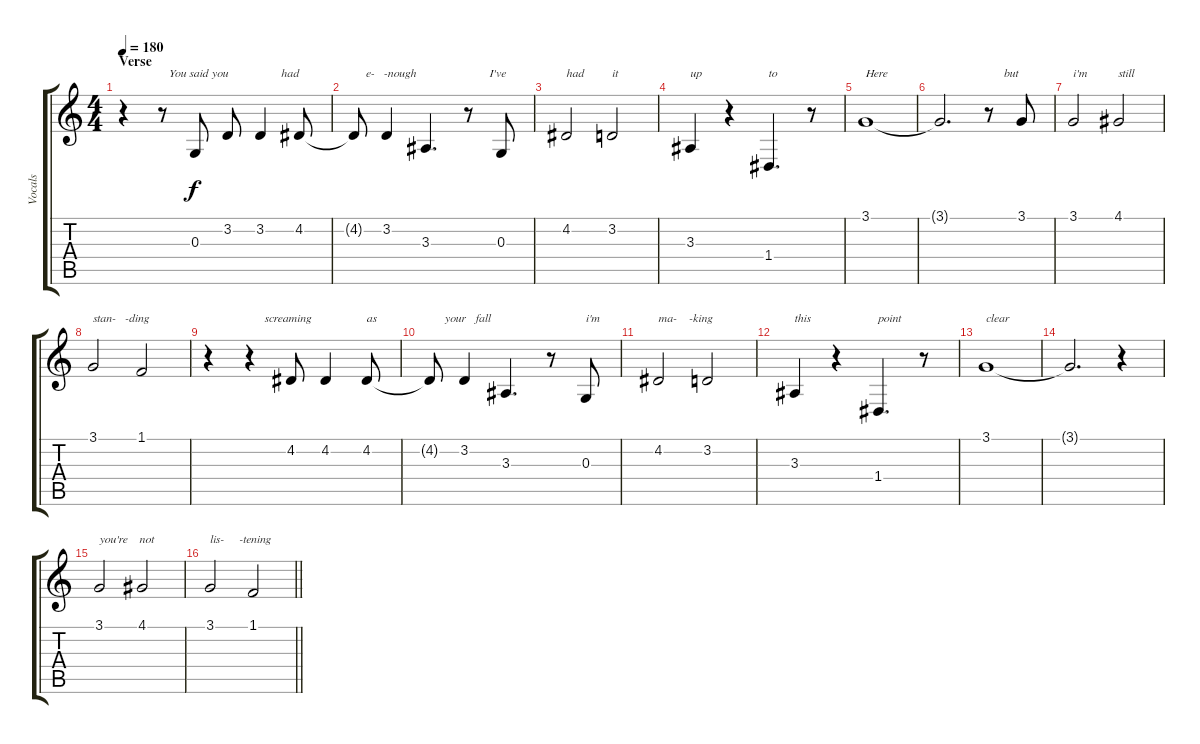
\track ("Vocals" "Vocals") {instrument altosax}
\staff {score tabs}
\tuning (E4 B3 G3 D3 A2 E2) {hide}
\ts (4 4)
\section ("" "Verse")
\tempo 180
\clef g2
\ks c
r.4{txt "               You said you" dy f} r.8 0.3.8 3.2.8 3.2.4{txt "       had"} 4.2.8 |
4.2{t}.8{txt "    e-   -nough"} 3.2.4 3.3.4{d} r.8{txt "       I've"} 0.3.8 |
4.2.2{txt "had"} 3.2.2{txt "it"} |
3.3.4{txt "up"} r.4 1.4.4{d txt "to"} r.8 |
3.1.1{txt "Here"} |
3.1{t}.2{d} r.8{txt "     but"} 3.1.8 |
3.1.2{txt "i'm"} 4.1.2{txt "still"} |
3.1.2{txt "stan-   -ding"} 1.1.2 |
r.4 r.4{txt "     screaming"} 4.2.8 4.2.4 4.2.8{txt "as"} |
4.2{t}.8{txt "     your   fall"} 3.2.4 3.3.4{d} r.8 0.3.8{txt "i'm"} |
4.2.2{txt "ma-    -king"} 3.2.2 |
3.3.4{txt "this"} r.4 1.4.4{d txt "point"} r.8 |
3.1.1{txt "clear"} |
3.1{t}.2{d} r.4 |
3.1.2{txt "you're    not"} 4.1.2 |
\barLineRight lightlight
3.1.2{txt "lis-     -tening"} 1.1.2
